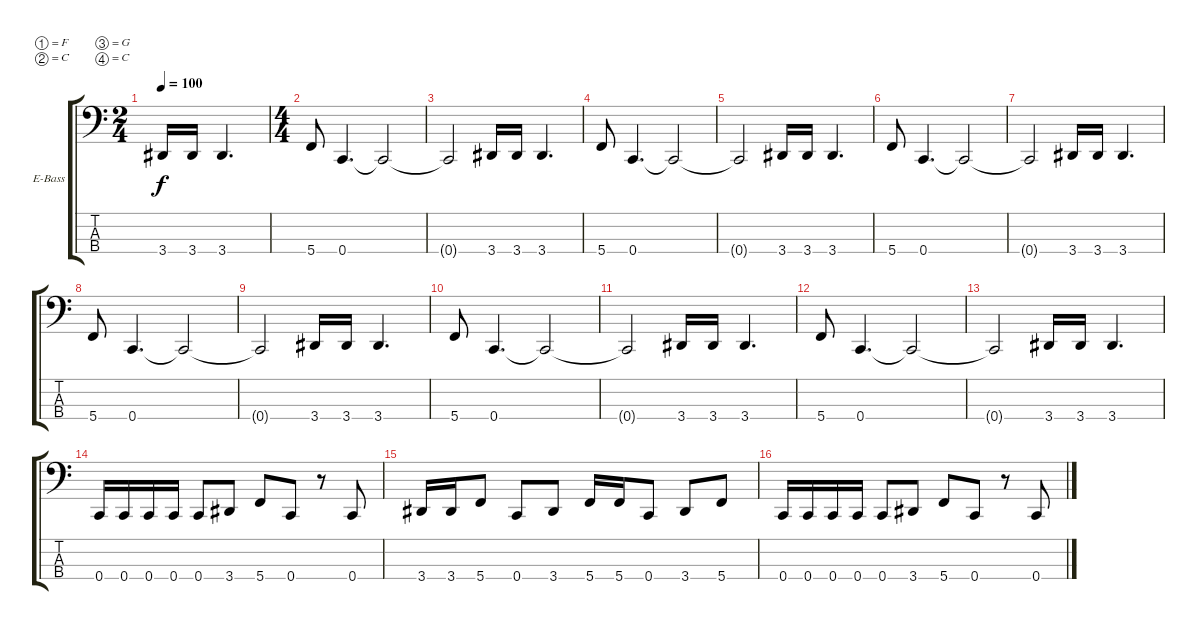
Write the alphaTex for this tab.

\bracketExtendMode groupsimilarinstruments
\firstSystemTrackNameOrientation horizontal
\otherSystemsTrackNameOrientation horizontal
\track ("Bob Rock (Bass)" "E-Bass") {instrument electricbassfinger}
\staff {score tabs}
\tuning (F2 C2 G1 C1)
\ts (2 4)
\tempo 100
\clef f4
\scale
0.395904
\ks c
3.4.16{dy f} 3.4.16 3.4.4{d} |
\ts (4 4)
\scale
0.395904 5.4.8 0.4.4{d} 0.4{t}.2 |
\scale
0.333333 0.4{t}.2 3.4.16 3.4.16 3.4.4{d} |
\scale
0.333333 5.4.8 0.4.4{d} 0.4{t}.2 |
\scale
0.333333 0.4{t}.2 3.4.16 3.4.16 3.4.4{d} |
\scale
0.333333 5.4.8 0.4.4{d} 0.4{t}.2 |
\scale
0.333333 0.4{t}.2 3.4.16 3.4.16 3.4.4{d} |
\scale
0.333333 5.4.8 0.4.4{d} 0.4{t}.2 |
\scale
0.333333 0.4{t}.2 3.4.16 3.4.16 3.4.4{d} |
\scale
0.333333 5.4.8 0.4.4{d} 0.4{t}.2 |
\scale
0.333333 0.4{t}.2 3.4.16 3.4.16 3.4.4{d} |
\scale
0.333333 5.4.8 0.4.4{d} 0.4{t}.2 |
\scale
0.333333 0.4{t}.2 3.4.16 3.4.16 3.4.4{d} |
\scale
0.333333 0.4.16 0.4.16 0.4.16 0.4.16 0.4.8 3.4.8 5.4.8 0.4.8 r.8 0.4.8 |
\scale
0.333333 3.4.16 3.4.16 5.4.8 0.4.8 3.4.8 5.4.16 5.4.16 0.4.8 3.4.8 5.4.8 |
\scale
0.333333 0.4.16 0.4.16 0.4.16 0.4.16 0.4.8 3.4.8 5.4.8 0.4.8 r.8 0.4.8
